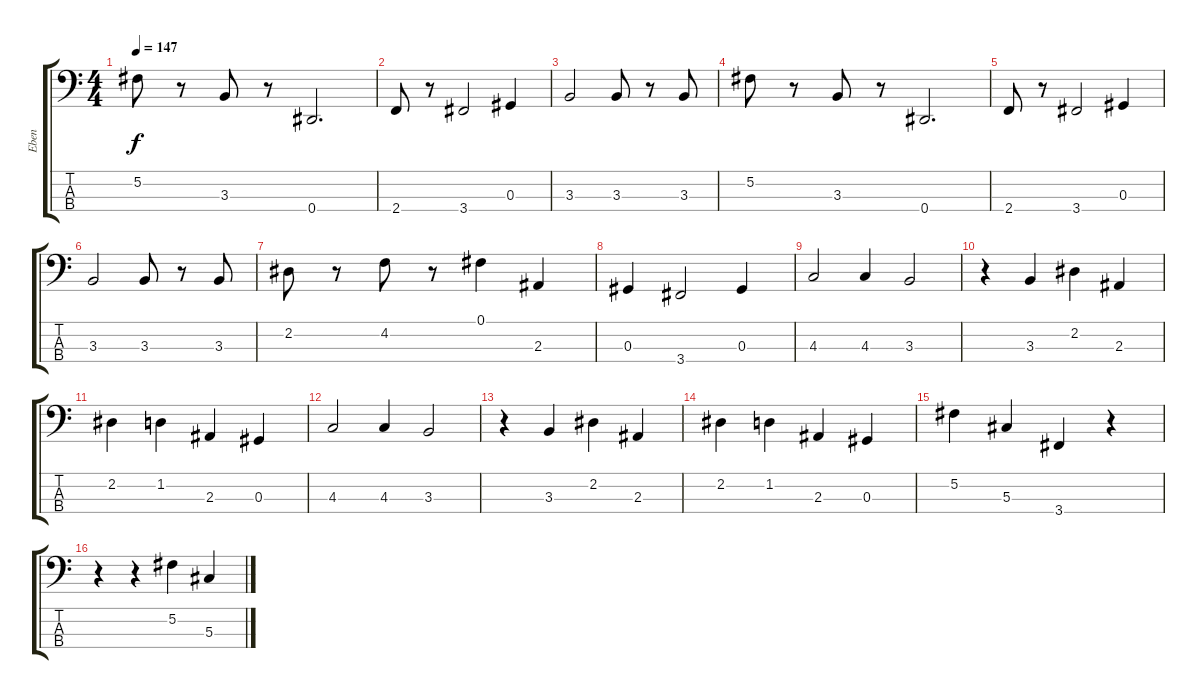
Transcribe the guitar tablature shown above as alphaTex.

\track ("Eben" "Eben") {instrument electricbassfinger}
\staff {score tabs}
\tuning (Gb2 Db2 Ab1 Eb1) {hide}
\ts (4 4)
\tempo 147
\clef f4
\ks c
5.2.8{dy f} r.8 3.3.8 r.8 0.4.2{d} |
2.4.8 r.8 3.4.2 0.3.4 |
3.3.2 3.3.8 r.8 3.3.8 |
5.2.8 r.8 3.3.8 r.8 0.4.2{d} |
2.4.8 r.8 3.4.2 0.3.4 |
3.3.2 3.3.8 r.8 3.3.8 |
2.2.8 r.8 4.2.8 r.8 0.1.4 2.3.4 |
0.3.4 3.4.2 0.3.4 |
4.3.2 4.3.4 3.3.2 |
r.4 3.3.4 2.2.4 2.3.4 |
2.2.4 1.2.4 2.3.4 0.3.4 |
4.3.2 4.3.4 3.3.2 |
r.4 3.3.4 2.2.4 2.3.4 |
2.2.4 1.2.4 2.3.4 0.3.4 |
5.2.4 5.3.4 3.4.4 r.4 |
r.4 r.4 5.2.4 5.3.4
